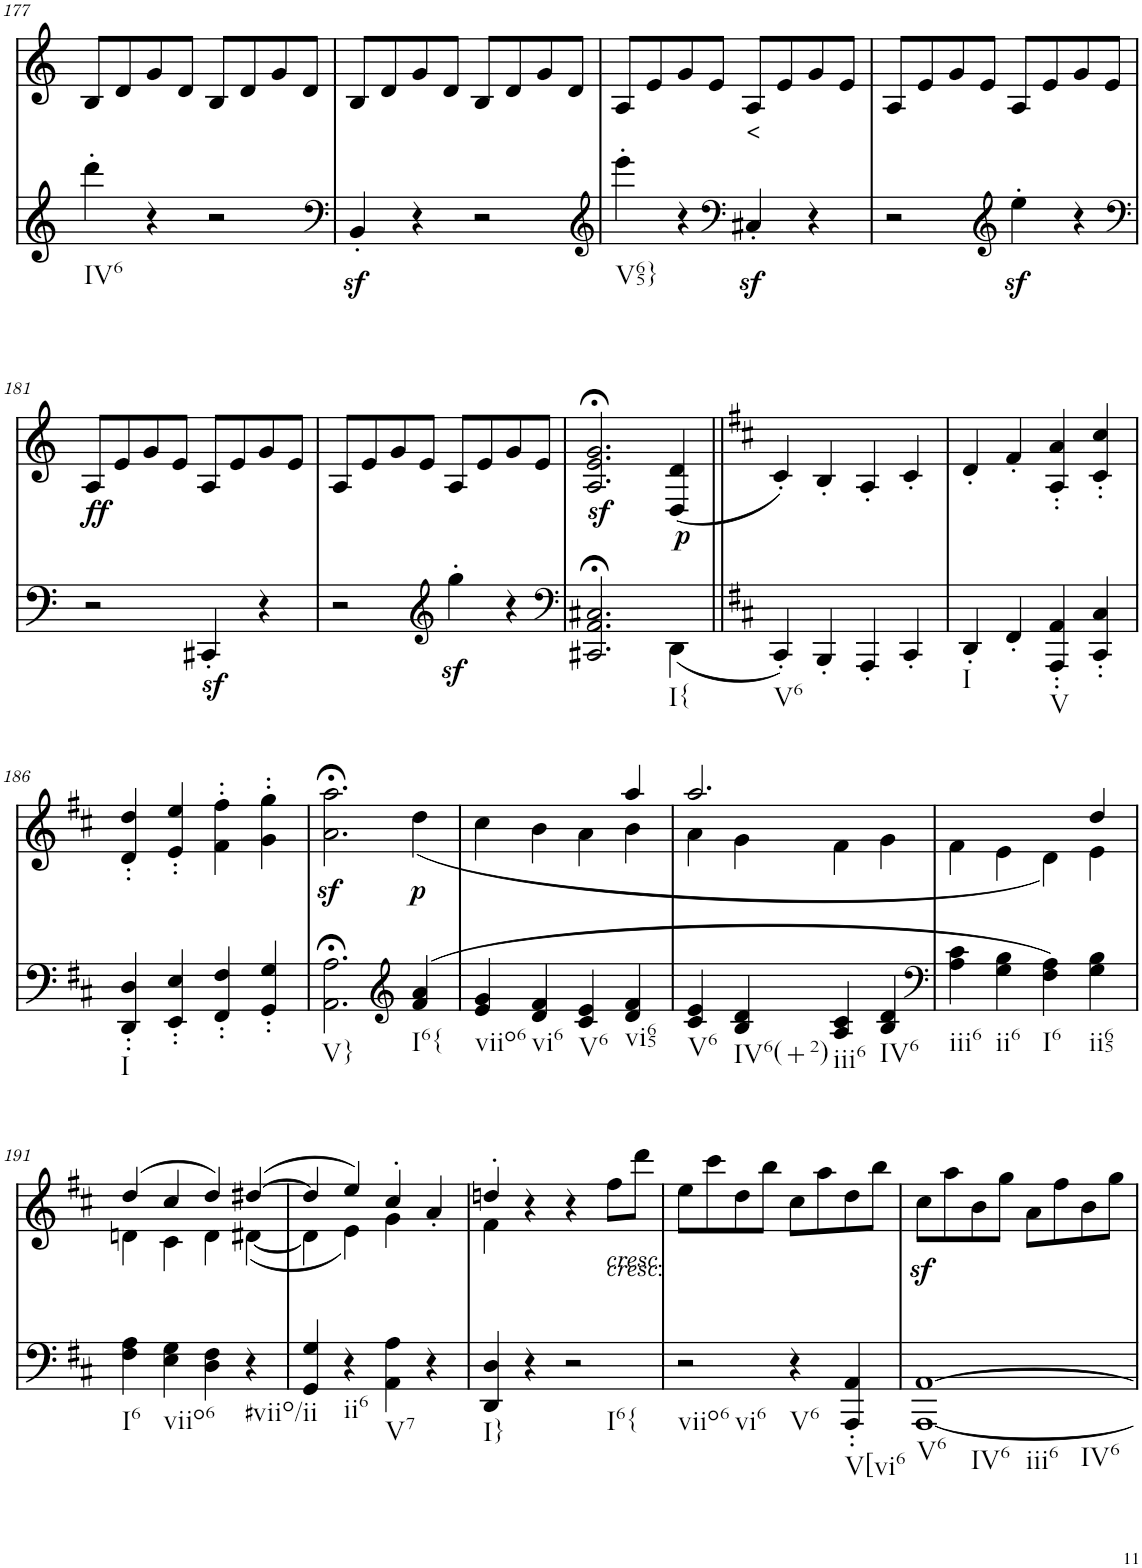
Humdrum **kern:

**kern	**dynam	**kern	**text	**dynam
*part2	*part2	*part1	*part1	*part1
*staff2	*staff2	*staff1	*staff1	*staff1
*I"piano	*	*I"piano	*	*
*I'Pno	*	*I'Pno	*	*
!!LO:PB:g=z
*clefG2	*	*clefG2	*	*
*k[]	*	*k[]	*	*
*M4/4	*	*M4/4	*	*
=177	=177	=177	=177	=177
!LO:TX:b:t=IV6	!	!	!	!
4ddd'\	.	8B/L	.	.
.	.	8d/	.	.
4r	.	8g/	.	.
.	.	8d/J	.	.
2r	.	8B/L	.	.
.	.	8d/	.	.
.	.	8g/	.	.
.	.	8d/J	.	.
=178	=178	=178	=178	=178
*clefF4	*	*	*	*
4BBz<'/	.	8B/L	.	.
.	.	8d/	.	.
4r	.	8g/	.	.
.	.	8d/J	.	.
2r	.	8B/L	.	.
.	.	8d/	.	.
.	.	8g/	.	.
.	.	8d/J	.	.
=179	=179	=179	=179	=179
*clefG2	*	*	*	*
!LO:TX:b:t=V65}	!	!	!	!
4eee'\	.	8A/L	.	.
.	.	8e/	.	.
4r	.	8g/	.	.
.	.	8e/J	.	.
*clefF4	*	*	*	*
!	!	!	!LO:LY:b	!
4C#Xz<'/	.	8A/L	<	.
.	.	8e/	.	.
4r	.	8g/	.	.
.	.	8e/J	.	.
=180	=180	=180	=180	=180
2r	.	8A/L	.	.
.	.	8e/	.	.
.	.	8g/	.	.
.	.	8e/J	.	.
*clefG2	*	*	*	*
4eez<'\	.	8A/L	.	.
.	.	8e/	.	.
4r	.	8g/	.	.
.	.	8e/J	.	.
!!LO:LB:g=z
=181	=181	=181	=181	=181
*clefF4	*	*	*	*
!	!	!	!LO:LY:b	!LO:DY:b
2r	.	8A/L	ff	ff
.	.	8e/	.	.
.	.	8g/	.	.
.	.	8e/J	.	.
4CC#Xz<'/	.	8A/L	.	.
.	.	8e/	.	.
4r	.	8g/	.	.
.	.	8e/J	.	.
=182	=182	=182	=182	=182
2r	.	8A/L	.	.
.	.	8e/	.	.
.	.	8g/	.	.
.	.	8e/J	.	.
*clefG2	*	*	*	*
4ggz<'\	.	8A/L	.	.
.	.	8e/	.	.
4r	.	8g/	.	.
.	.	8e/J	.	.
=183	=183	=183	=183	=183
*clefF4	*	*	*	*
2.CC#X/;< 2.AA/;< 2.C#X/;<	.	2.A/z<;< 2.e/z<;< 2.g/z<;<	.	.
!LO:TX:b:t=I{	!	!	!	!
!	!LO:DY:a	!	!LO:LY:b	!
(<4DD\	p	(4D/ 4d/	p	.
=184||	=184||	=184||	=184||	=184||
*k[f#c#]	*	*k[f#c#]	*	*
!LO:TX:b:t=V6	!	!	!	!
4CC#'/)	.	4c#'/)	.	.
4BBB'/	.	4B'/	.	.
4AAA'/	.	4A'/	.	.
4CC#'/	.	4c#'/	.	.
=185	=185	=185	=185	=185
!LO:TX:b:t=I	!	!	!	!
4DD'/	.	4d'/	.	.
4FF#'/	.	4f#'/	.	.
!LO:TX:b:t=V	!	!	!	!
4AAA/' 4AA/'	.	4A/' 4a/'	.	.
4CC#/' 4C#/'	.	4c#/' 4cc#/'	.	.
!!LO:LB:g=z
=186	=186	=186	=186	=186
!LO:TX:b:t=I	!	!	!	!
4DD/' 4D/'	.	4d/' 4dd/'	.	.
4EE/' 4E/'	.	4e/' 4ee/'	.	.
4FF#/' 4F#/'	.	4f#\' 4ff#\'	.	.
4GG/' 4G/'	.	4g\' 4gg\'	.	.
=187	=187	=187	=187	=187
!LO:TX:b:t=V}	!	!	!	!
2.AA\;< 2.A\;<	.	2.a\z<;< 2.aa\z<;<	.	.
*clefG2	*	*	*	*
!LO:TX:b:t=I6{	!	!	!	!
!	!	!	!LO:LY:b	!LO:DY:b
(4f#/ 4a/	.	(<4dd\	p	p
=188	=188	=188	=188	=188
*	*	*^	*	*
!LO:TX:b:t=viio6	!	!	!	!	!
4e/ 4g/	.	2ryy	4cc#\	.	.
!LO:TX:b:t=vi6	!	!	!	!	!
4d/ 4f#/	.	.	4b\	.	.
!LO:TX:b:t=V6	!	!	!	!	!
4c#/ 4e/	.	4ryy	4a\	.	.
!LO:TX:b:t=vi65	!	!	!	!	!
4d/ 4f#/	.	4aa/	4b\	.	.
=189	=189	=189	=189	=189	=189
!LO:TX:b:t=V6	!	!	!	!	!
4c#/ 4e/	.	2.aa/	4a\	.	.
!LO:TX:b:t=IV6(+2)	!	!	!	!	!
4B/ 4d/	.	.	4g\	.	.
!LO:TX:b:t=iii6	!	!	!	!	!
4A/ 4c#/	.	.	4f#\	.	.
!LO:TX:b:t=IV6	!	!	!	!	!
4B/ 4d/	.	4ryy	4g\	.	.
=190	=190	=190	=190	=190	=190
*clefF4	*	*	*	*	*
!LO:TX:b:t=iii6	!	!	!	!	!
4A\ 4c#\	.	2ryy	4f#\	.	.
!LO:TX:b:t=ii6	!	!	!	!	!
4G\ 4B\	.	.	4e\	.	.
!LO:TX:b:t=I6	!	!	!	!	!
4F#\ 4A\)	.	4ryy	4d\)	.	.
!LO:TX:b:t=ii65	!	!	!	!	!
4G\ 4B\	.	4dd/	4e\	.	.
!!LO:LB:g=z	!!
=191	=191	=191	=191	=191	=191
!LO:TX:b:t=I6	!	!	!	!	!
4F#\ 4A\	.	(4dd/	4dn\	.	.
!LO:TX:b:t=viio6	!	!	!	!	!
4E\ 4G\	.	4cc#/	4c#\	.	.
4D\ 4F#\	.	4dd/)	4d\	.	.
!LO:TX:b:t=#viio/ii	!	!	!	!	!
4r	.	([4dd#X/	([4d#X\	.	.
=192	=192	=192	=192	=192	=192
4GG/ 4G/	.	4dd#/]	4d#\]	.	.
!LO:TX:b:t=ii6	!	!	!	!	!
4r	.	4ee/)	4e\)	.	.
!LO:TX:b:t=V7	!	!	!	!	!
4AA\ 4A\	.	4cc#'/	4g\	.	.
4r	.	4a'/	4ryy	.	.
=193	=193	=193	=193	=193	=193
!LO:TX:b:t=I}	!	!	!	!	!
4DD/ 4D/	.	4ddn'/	4f#\	.	.
4r	.	4r	2.ryy	.	.
!LO:TX:b:t=I6{	!	!	!	!	!
2r	.	4r	.	.	.
!	!	!LO:TX:b:i:t=cresc.	!	!	!
!	!	!LO:TX:b:i:t=cresc.	!	!	!
.	.	8ff#\L	.	.	.
.	.	8ddd\J	.	.	.
*	*	*v	*v	*	*
=194	=194	=194	=194	=194
!LO:TX:b:t=viio6	!	!	!	!
!LO:TX:b:t=vi6	!	!	!	!
2r	.	8ee\L	.	.
.	.	8ccc#\	.	.
.	.	8dd\	.	.
.	.	8bb\J	.	.
!LO:TX:b:t=V6	!	!	!	!
4r	.	8cc#\L	.	.
.	.	8aa\	.	.
!LO:TX:b:t=V[vi6	!	!	!	!
4AAA/' 4AA/'	.	8dd\	.	.
.	.	8bb\J	.	.
=195	=195	=195	=195	=195
!LO:TX:b:t=V6	!	!	!	!
!LO:TX:b:t=IV6	!	!	!	!
!LO:TX:b:t=iii6	!	!	!	!
!LO:TX:b:t=IV6	!	!	!	!
[1AAA [1AA	.	8cc#z<\L	.	.
.	.	8aa\	.	.
.	.	8b\	.	.
.	.	8gg\J	.	.
.	.	8a\L	.	.
.	.	8ff#\	.	.
.	.	8b\	.	.
.	.	8gg\J	.	.
=	=	=	=	=
*-	*-	*-	*-	*-
